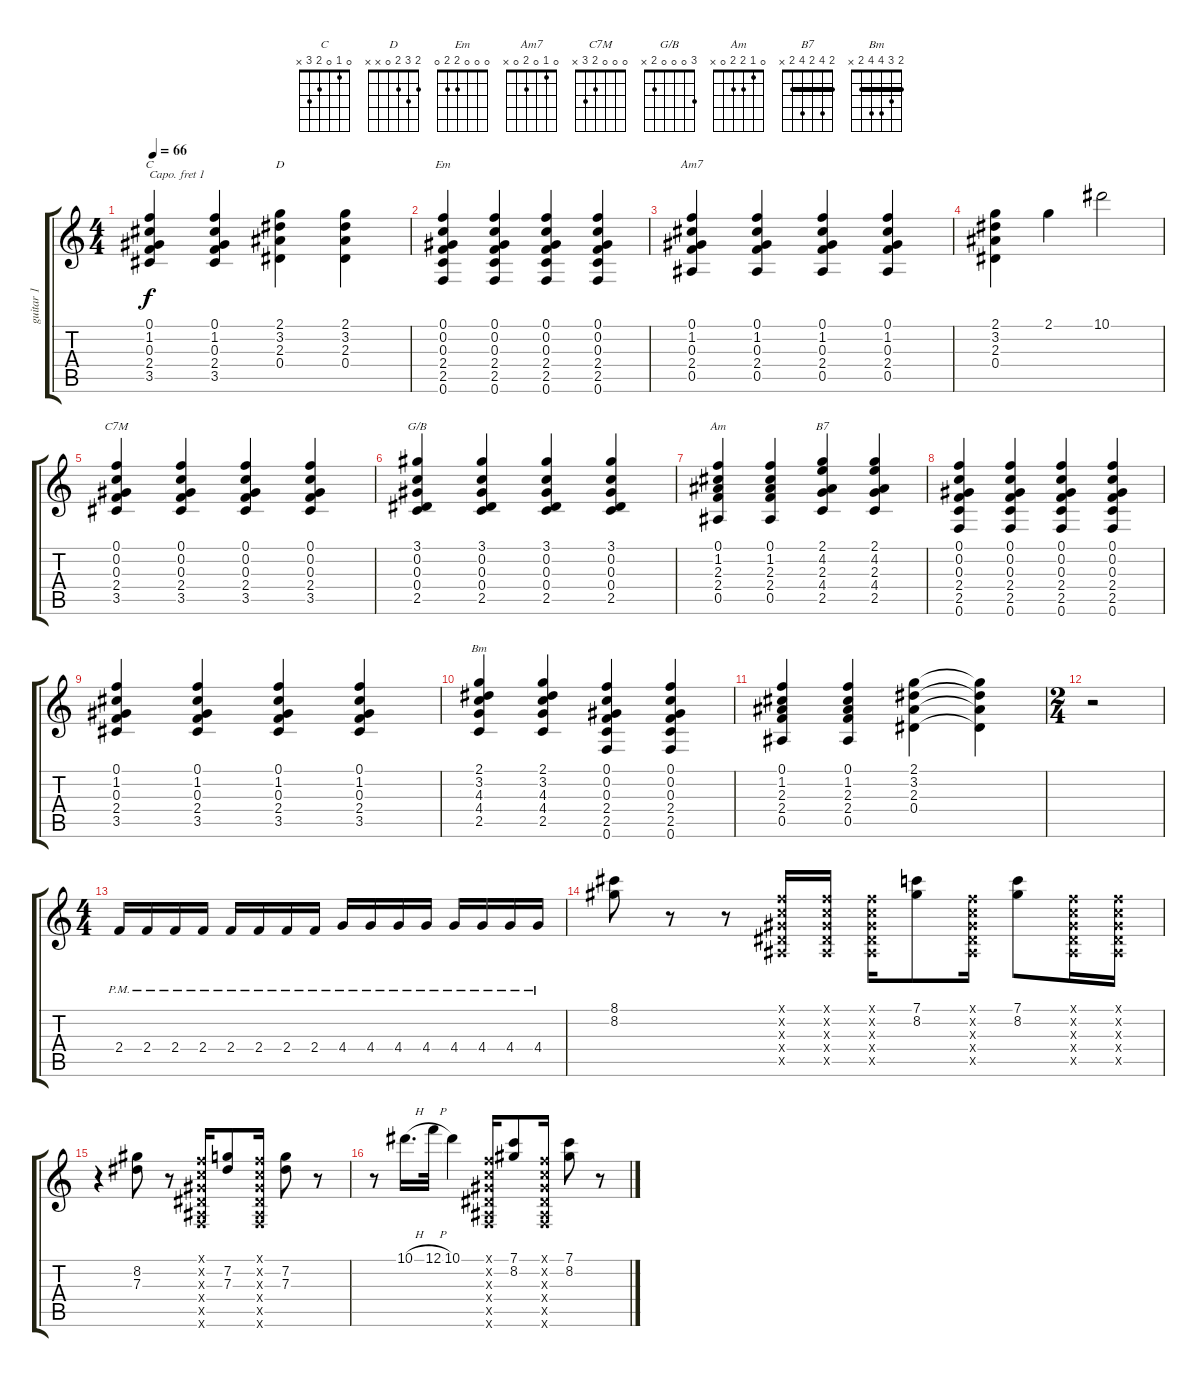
\track ("guitar 1" "guitar 1") {instrument electricguitarclean}
\staff {score tabs}
\capo 1
\tuning (E4 B3 G3 D3 A2 E2) {hide}
\chord ("C" 0 1 0 2 3 x)
\chord ("D" 2 3 2 0 x x)
\chord ("Em" 0 0 0 2 2 0)
\chord ("Am7" 0 1 0 2 0 x)
\chord ("C7M" 0 0 0 2 3 x)
\chord ("G/B" 3 0 0 0 2 x)
\chord ("Am" 0 1 2 2 0 x)
\chord ("B7" 2 4 2 4 2 x) {barre 2}
\chord ("Bm" 2 3 4 4 2 x) {barre 2}
\ts (4 4)
\tempo 66
\clef g2
\ks c
(0.1 1.2 0.3 2.4 3.5).4{ch "C" dy f} (0.1 1.2 0.3 2.4 3.5).4 (2.1 3.2 2.3 0.4).4{ch "D"} (2.1 3.2 2.3 0.4).4 |
(0.1 0.2 0.3 2.4 2.5 0.6).4{ch "Em"} (0.1 0.2 0.3 2.4 2.5 0.6).4 (0.1 0.2 0.3 2.4 2.5 0.6).4 (0.1 0.2 0.3 2.4 2.5 0.6).4 |
(0.1 1.2 0.3 2.4 0.5).4{ch "Am7"} (0.1 1.2 0.3 2.4 0.5).4 (0.1 1.2 0.3 2.4 0.5).4 (0.1 1.2 0.3 2.4 0.5).4 |
(2.1 3.2 2.3 0.4).4 2.1.4 10.1.2 |
(0.1 0.2 0.3 2.4 3.5).4{ch "C7M"} (0.1 0.2 0.3 2.4 3.5).4 (0.1 0.2 0.3 2.4 3.5).4 (0.1 0.2 0.3 2.4 3.5).4 |
(3.1 0.2 0.3 0.4 2.5).4{ch "G/B"} (3.1 0.2 0.3 0.4 2.5).4 (3.1 0.2 0.3 0.4 2.5).4 (3.1 0.2 0.3 0.4 2.5).4 |
(0.1 1.2 2.3 2.4 0.5).4{ch "Am"} (0.1 1.2 2.3 2.4 0.5).4 (2.1 4.2 2.3 4.4 2.5).4{ch "B7"} (2.1 4.2 2.3 4.4 2.5).4 |
(0.1 0.2 0.3 2.4 2.5 0.6).4 (0.1 0.2 0.3 2.4 2.5 0.6).4 (0.1 0.2 0.3 2.4 2.5 0.6).4 (0.1 0.2 0.3 2.4 2.5 0.6).4 |
(0.1 1.2 0.3 2.4 3.5).4 (0.1 1.2 0.3 2.4 3.5).4 (0.1 1.2 0.3 2.4 3.5).4 (0.1 1.2 0.3 2.4 3.5).4 |
(2.1 3.2 4.3 4.4 2.5).4{ch "Bm"} (2.1 3.2 4.3 4.4 2.5).4 (0.1 0.2 0.3 2.4 2.5 0.6).4 (0.1 0.2 0.3 2.4 2.5 0.6).4 |
(0.1 1.2 2.3 2.4 0.5).4 (0.1 1.2 2.3 2.4 0.5).4 (2.1 3.2 2.3 0.4).4 (2.1{t} 3.2{t} 2.3{t} 0.4{t}).4 |
\ts (2 4)
r.2 |
\ts (4 4)
2.4{pm}.16 2.4{pm}.16 2.4{pm}.16 2.4{pm}.16 2.4{pm}.16 2.4{pm}.16 2.4{pm}.16 2.4{pm}.16 4.4{pm}.16 4.4{pm}.16 4.4{pm}.16 4.4{pm}.16 4.4{pm}.16 4.4{pm}.16 4.4{pm}.16 4.4{pm}.16 |
(8.1 8.2).8 r.8 r.8 (0.1{x} 0.2{x} 0.3{x} 0.4{x} 0.5{x}).16 (0.1{x} 0.2{x} 0.3{x} 0.4{x} 0.5{x}).16 (0.1{x} 0.2{x} 0.3{x} 0.4{x} 0.5{x}).16 (7.1 8.2).8 (0.1{x} 0.2{x} 0.3{x} 0.4{x} 0.5{x}).16 (7.1 8.2).8 (0.1{x} 0.2{x} 0.3{x} 0.4{x} 0.5{x}).16 (0.1{x} 0.2{x} 0.3{x} 0.4{x} 0.5{x}).16 |
r.4 (8.2 7.3).8 r.8 (0.1{x} 0.2{x} 0.3{x} 0.4{x} 0.5{x} 0.6{x}).16 (7.2 7.3).8 (0.1{x} 0.2{x} 0.3{x} 0.4{x} 0.5{x} 0.6{x}).16 (7.2 7.3).8 r.8 |
r.8 10.1{h}.16{d} 12.1{h}.32 10.1.4 (0.1{x} 0.2{x} 0.3{x} 0.4{x} 0.5{x} 0.6{x}).16 (7.1 8.2).8 (0.1{x} 0.2{x} 0.3{x} 0.4{x} 0.5{x} 0.6{x}).16 (7.1 8.2).8 r.8
